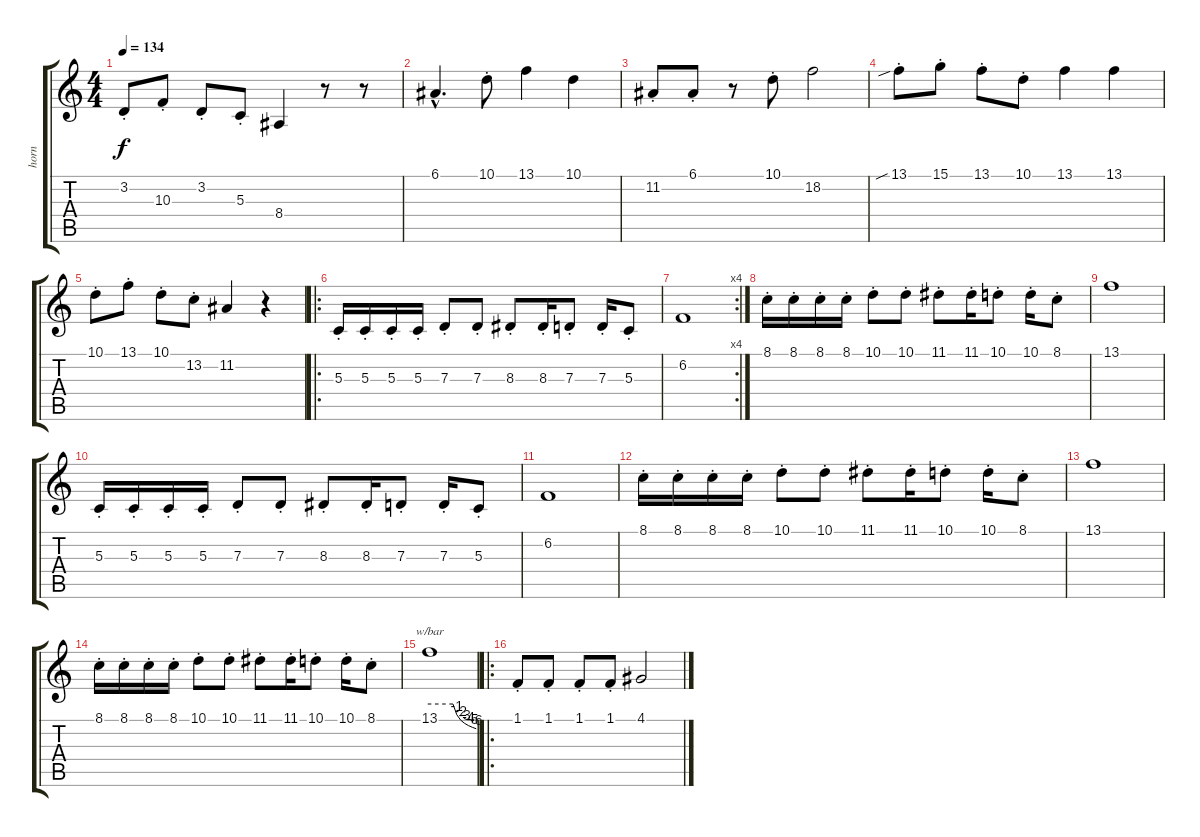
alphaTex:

\track ("horn" "horn") {instrument trumpet}
\staff {score tabs}
\tuning (E4 B3 G3 D3 A2 E2) {hide}
\ts (4 4)
\tempo 134
\clef g2
\ks c
3.2{st}.8{dy f} 10.3{st}.8 3.2{st}.8 5.3{st}.8 8.4.4 r.8 r.8 |
6.1{hac}.4{d} 10.1{st}.8 13.1.4 10.1.4 |
11.2{st}.8 6.1{st}.8 r.8 10.1{st}.8 18.2.2 |
13.1{sib st}.8 15.1{st}.8 13.1{st}.8 10.1{st}.8 13.1.4 13.1.4 |
10.1{st}.8 13.1{st}.8 10.1{st}.8 13.2{st}.8 11.2.4 r.4 |
\ro
5.3{st}.16 5.3{st}.16 5.3{st}.16 5.3{st}.16 7.3{st}.8 7.3{st}.8 8.3{st}.8 8.3{st}.16 7.3{st}.8 7.3{st}.16 5.3{st}.8 |
\rc 4
6.2.1 |
8.1{st}.16 8.1{st}.16 8.1{st}.16 8.1{st}.16 10.1{st}.8 10.1{st}.8 11.1{st}.8 11.1{st}.16 10.1{st}.8 10.1{st}.16 8.1{st}.8 |
13.1.1 |
5.3{st}.16 5.3{st}.16 5.3{st}.16 5.3{st}.16 7.3{st}.8 7.3{st}.8 8.3{st}.8 8.3{st}.16 7.3{st}.8 7.3{st}.16 5.3{st}.8 |
6.2.1 |
8.1{st}.16 8.1{st}.16 8.1{st}.16 8.1{st}.16 10.1{st}.8 10.1{st}.8 11.1{st}.8 11.1{st}.16 10.1{st}.8 10.1{st}.16 8.1{st}.8 |
13.1.1 |
8.1{st}.16 8.1{st}.16 8.1{st}.16 8.1{st}.16 10.1{st}.8 10.1{st}.8 11.1{st}.8 11.1{st}.16 10.1{st}.8 10.1{st}.16 8.1{st}.8 |
13.1.1{tbe (custom default 0 0 30 0 35 -4 40 -8 45 -12 50 -16 55 -20 60 -24)} |
\ro
1.1{st}.8 1.1{st}.8 1.1{st}.8 1.1{st}.8 4.1.2
